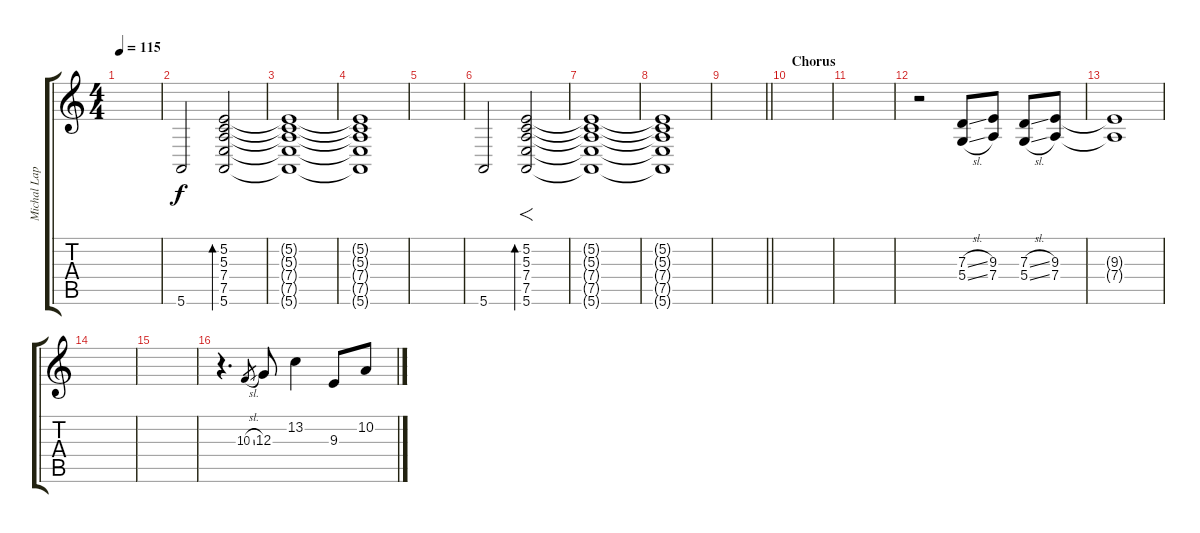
\track ("Michal Lapaj/Overdubs" "Michal Lap") {instrument stringensemble1}
\staff {score tabs}
\tuning (E4 B3 G3 D3 A2 E2) {hide}
\ts (4 4)
\tempo 115
\clef g2
\ks c
|
5.6.2 (5.2 5.3 7.4 7.5 5.6).2{bd 240} |
(5.2{t} 5.3{t} 7.4{t} 7.5{t} 5.6{t}).1 |
(5.2{t} 5.3{t} 7.4{t} 7.5{t} 5.6{t}).1 |
|
5.6.2 (5.2 5.3 7.4 7.5 5.6).2{f bd 240} |
(5.2{t} 5.3{t} 7.4{t} 7.5{t} 5.6{t}).1 |
(5.2{t} 5.3{t} 7.4{t} 7.5{t} 5.6{t}).1 |
\barLineRight lightlight
|
\section ("" "Chorus")
|
|
r.2{volume 6} (7.3{sl} 5.4{sl}).8 (9.3 7.4).8 (7.3{sl} 5.4{sl}).8 (9.3 7.4).8 |
(9.3{t} 7.4{t}).1 |
|
|
r.4{d} 10.3{sl}.8{gr} 12.3.8 13.2.4 9.3.8 10.2.8
